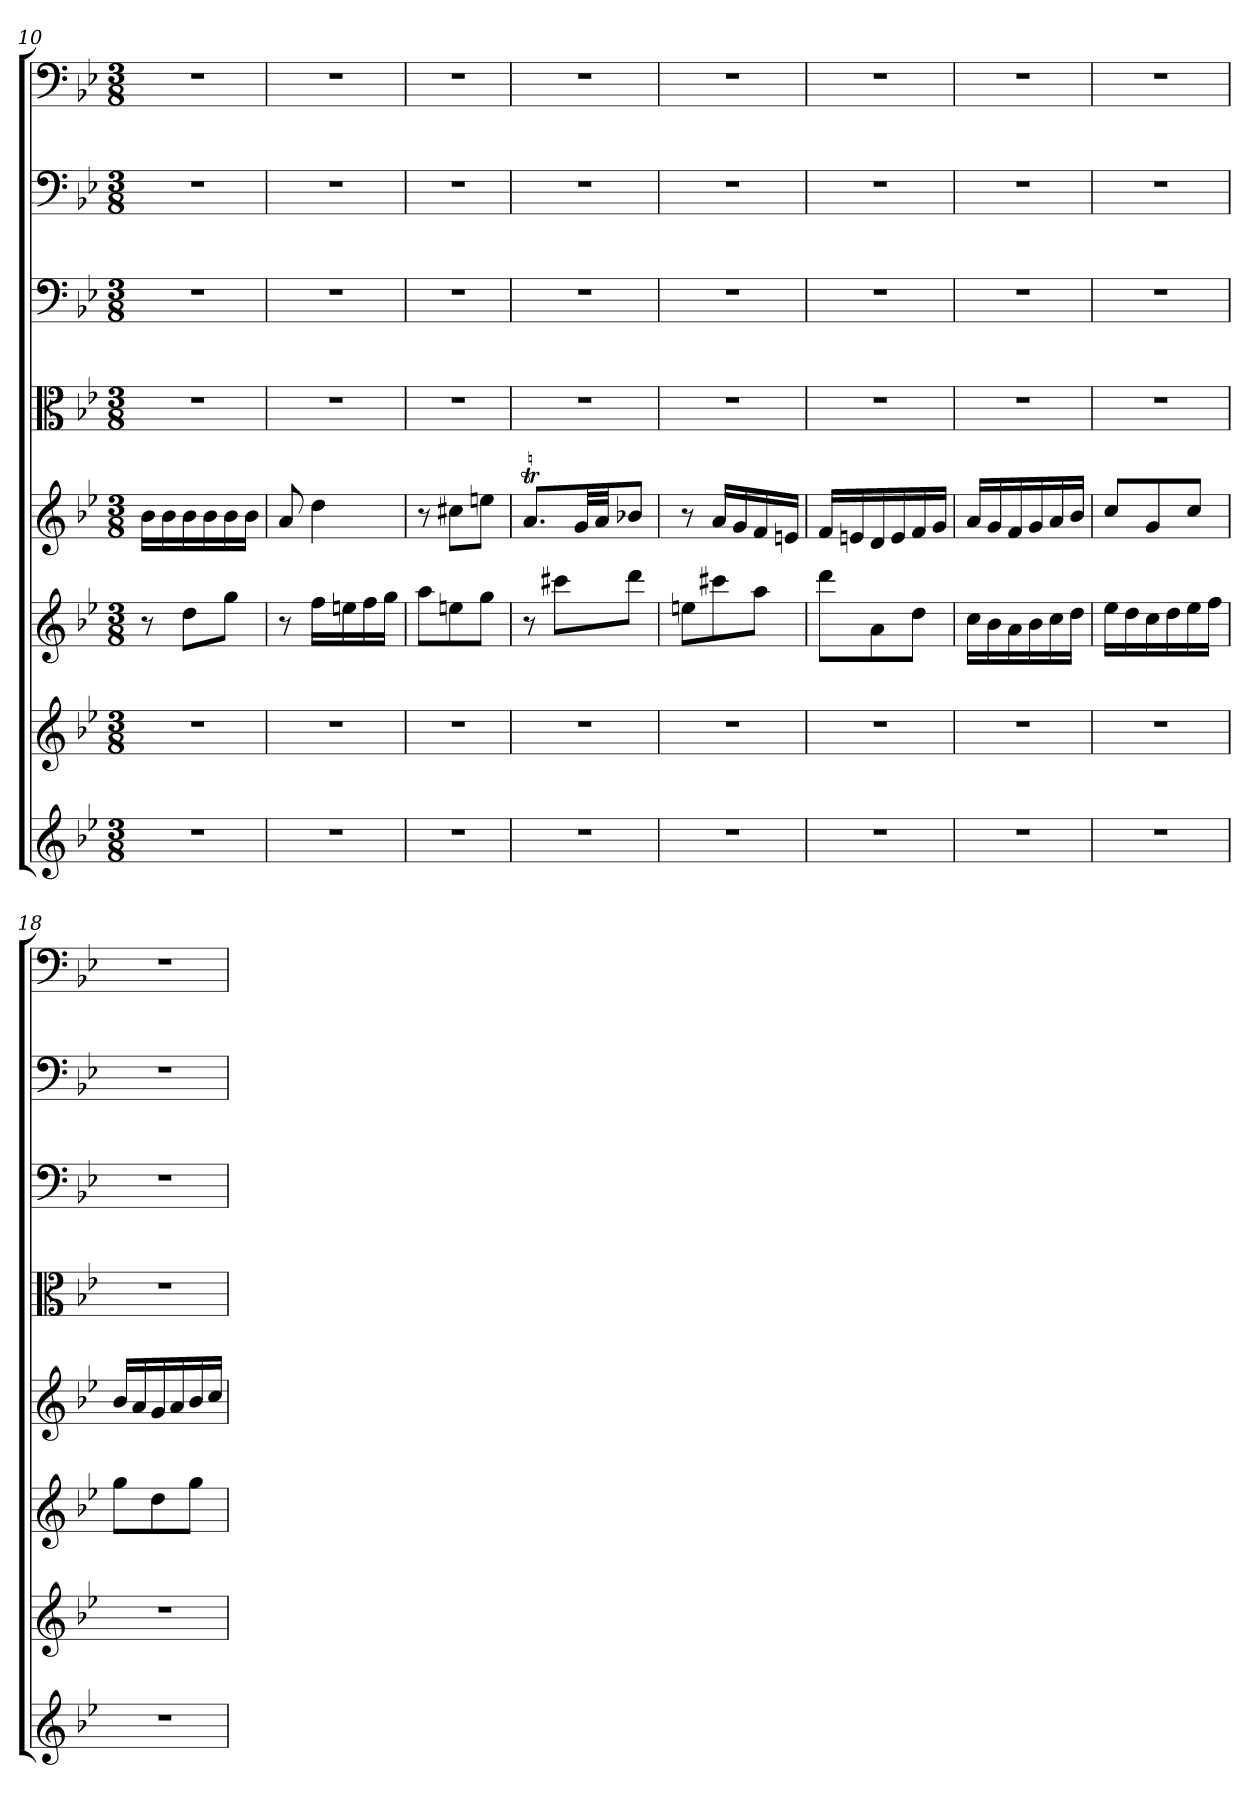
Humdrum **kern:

**kern	**kern	**kern	**kern	**kern	**kern	**kern	**kern
*part8	*part7	*part6	*part5	*part4	*part3	*part2	*part1
*staff8	*staff7	*staff6	*staff5	*staff4	*staff3	*staff2	*staff1
*clefG2	*clefG2	*clefG2	*clefG2	*clefC3	*clefF4	*clefF4	*clefF4
*k[b-e-]	*k[b-e-]	*k[b-e-]	*k[b-e-]	*k[b-e-]	*k[b-e-]	*k[b-e-]	*k[b-e-]
*g:	*g:	*g:	*g:	*g:	*g:	*g:	*g:
*M3/8	*M3/8	*M3/8	*M3/8	*M3/8	*M3/8	*M3/8	*M3/8
=10	=10	=10	=10	=10	=10	=10	=10
4.r	4.r	8r	16b-\LL	4.r	4.r	4.r	4.r
.	.	.	16b-\	.	.	.	.
.	.	8dd\L	16b-\	.	.	.	.
.	.	.	16b-\	.	.	.	.
.	.	8gg\J	16b-\	.	.	.	.
.	.	.	16b-\JJ	.	.	.	.
=11	=11	=11	=11	=11	=11	=11	=11
4.r	4.r	8r	8a/	4.r	4.r	4.r	4.r
.	.	16ff\LL	4dd\	.	.	.	.
.	.	16een\	.	.	.	.	.
.	.	16ff\	.	.	.	.	.
.	.	16gg\JJ	.	.	.	.	.
=12	=12	=12	=12	=12	=12	=12	=12
4.r	4.r	8aa\L	8r	4.r	4.r	4.r	4.r
.	.	8een\	8cc#X\L	.	.	.	.
.	.	8gg\J	8een\J	.	.	.	.
=13	=13	=13	=13	=13	=13	=13	=13
4.r	4.r	8r	8.aT/L	4.r	4.r	4.r	4.r
.	.	8ccc#X\L	.	.	.	.	.
.	.	.	32g/LL	.	.	.	.
.	.	.	32a/JJ	.	.	.	.
.	.	8ddd\J	8b-X/J	.	.	.	.
=14	=14	=14	=14	=14	=14	=14	=14
4.r	4.r	8een\L	8r	4.r	4.r	4.r	4.r
.	.	8ccc#X\	16a/LL	.	.	.	.
.	.	.	16g/	.	.	.	.
.	.	8aa\J	16f/	.	.	.	.
.	.	.	16en/JJ	.	.	.	.
=15	=15	=15	=15	=15	=15	=15	=15
4.r	4.r	8ddd\L	16f/LL	4.r	4.r	4.r	4.r
.	.	.	16en/	.	.	.	.
.	.	8a\	16d/	.	.	.	.
.	.	.	16e/	.	.	.	.
.	.	8dd\J	16f/	.	.	.	.
.	.	.	16g/JJ	.	.	.	.
=16	=16	=16	=16	=16	=16	=16	=16
4.r	4.r	16cc\LL	16a/LL	4.r	4.r	4.r	4.r
.	.	16b-\	16g/	.	.	.	.
.	.	16a\	16f/	.	.	.	.
.	.	16b-\	16g/	.	.	.	.
.	.	16cc\	16a/	.	.	.	.
.	.	16dd\JJ	16b-/JJ	.	.	.	.
=17	=17	=17	=17	=17	=17	=17	=17
4.r	4.r	16ee-\LL	8cc/L	4.r	4.r	4.r	4.r
.	.	16dd\	.	.	.	.	.
.	.	16cc\	8g/	.	.	.	.
.	.	16dd\	.	.	.	.	.
.	.	16ee-\	8cc/J	.	.	.	.
.	.	16ff\JJ	.	.	.	.	.
=18	=18	=18	=18	=18	=18	=18	=18
4.r	4.r	8gg\L	16b-/LL	4.r	4.r	4.r	4.r
.	.	.	16a/	.	.	.	.
.	.	8dd\	16g/	.	.	.	.
.	.	.	16a/	.	.	.	.
.	.	8gg\J	16b-/	.	.	.	.
.	.	.	16cc/JJ	.	.	.	.
=	=	=	=	=	=	=	=
*-	*-	*-	*-	*-	*-	*-	*-
